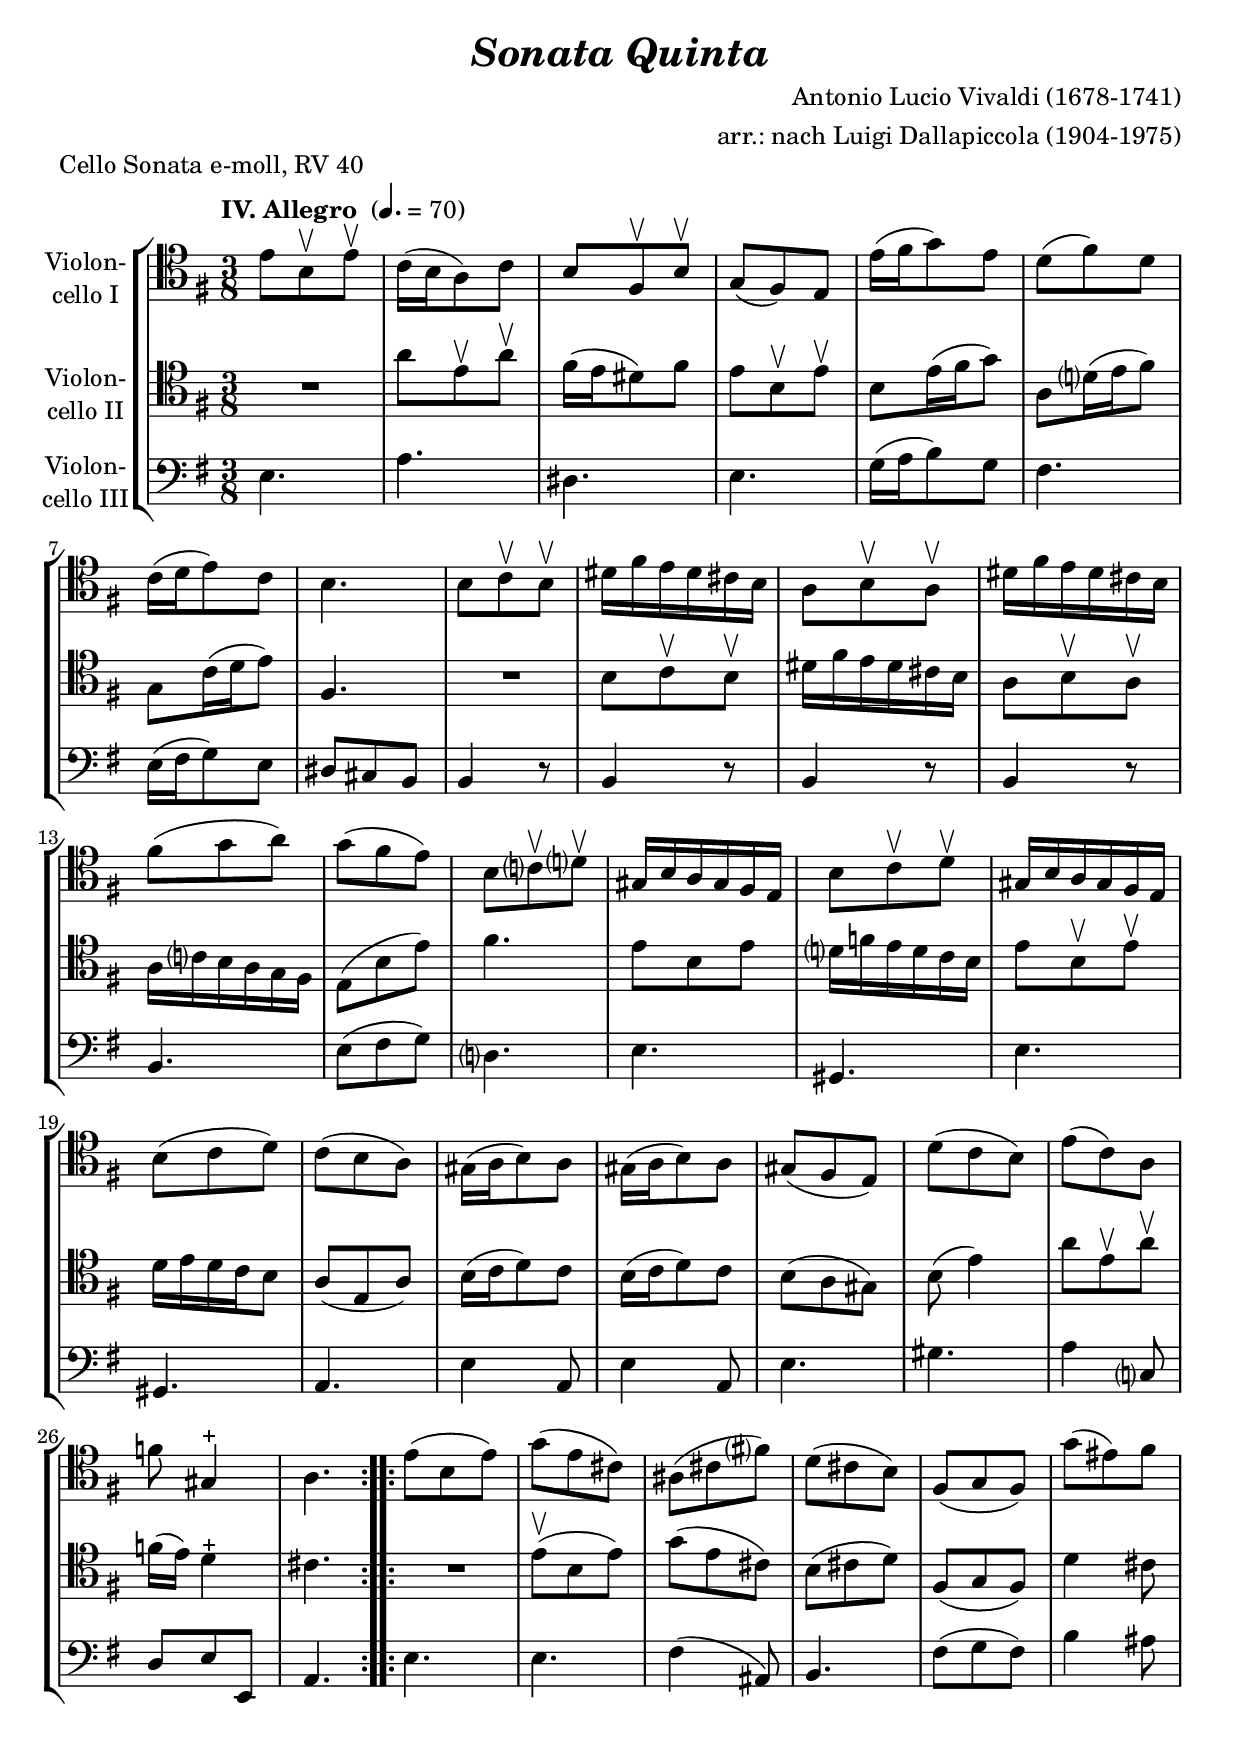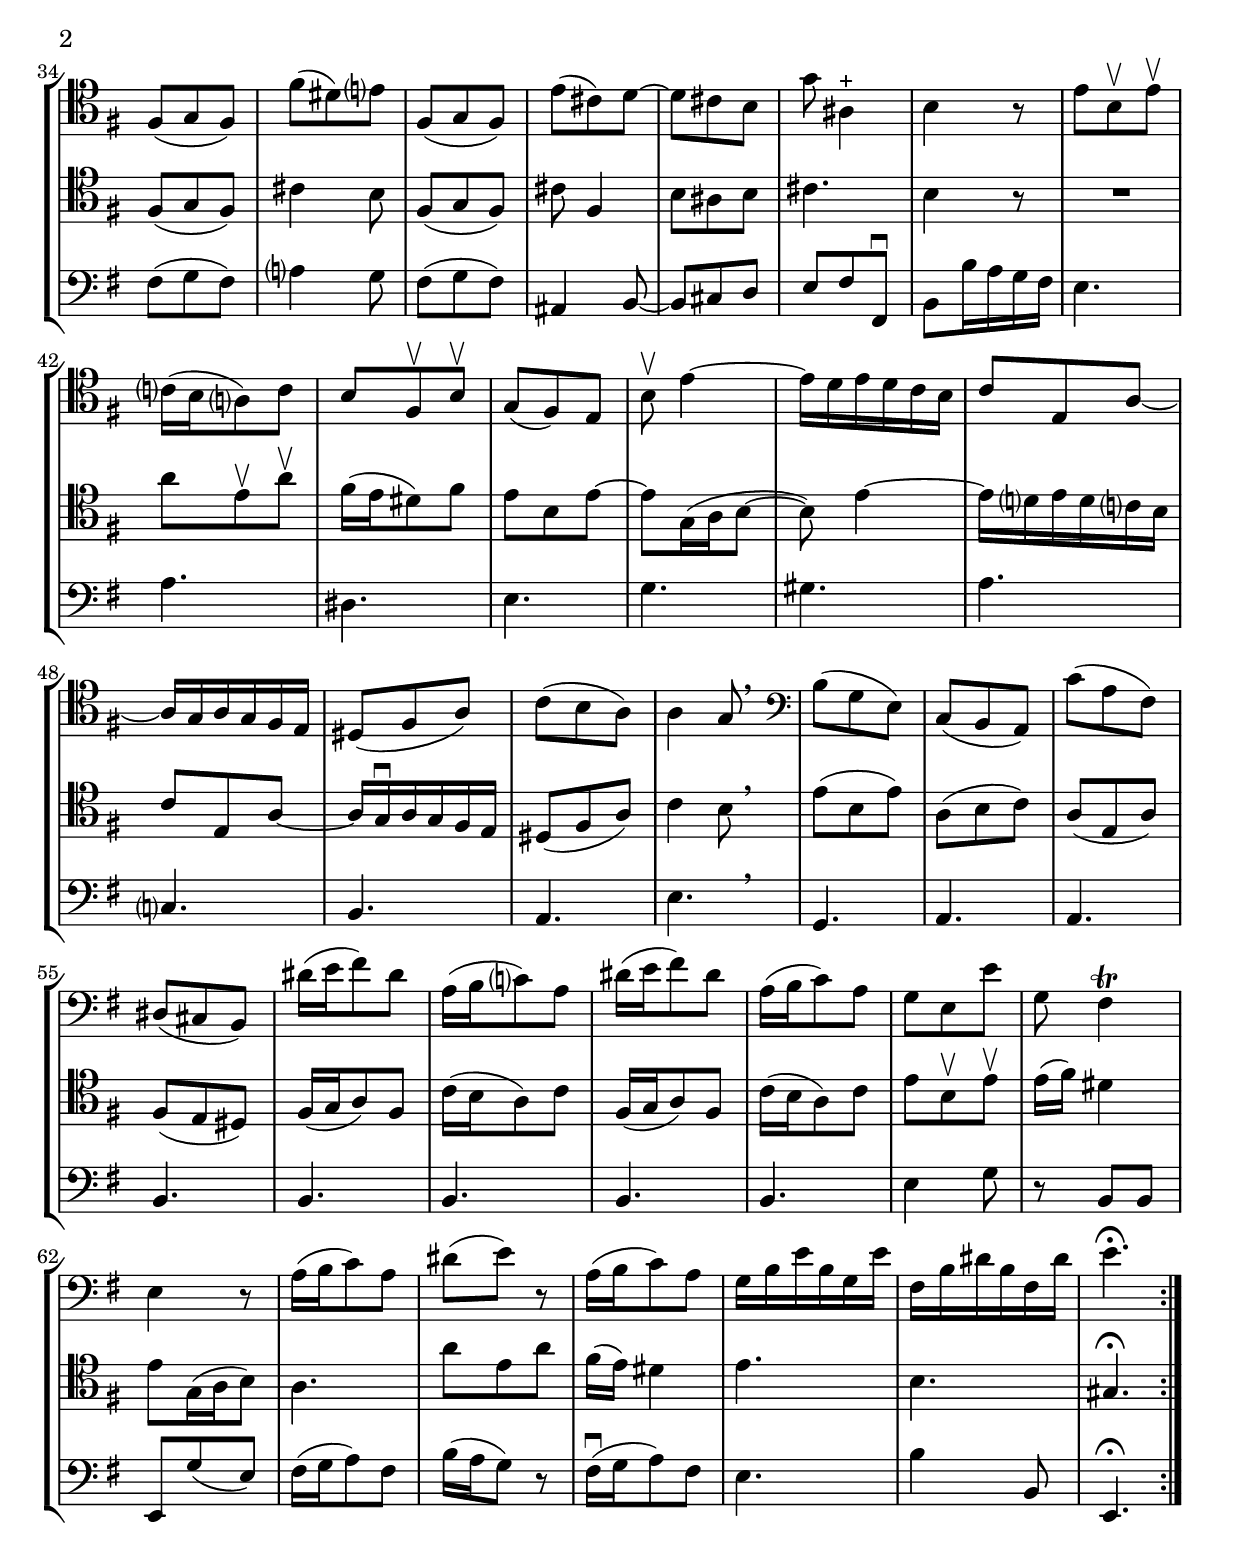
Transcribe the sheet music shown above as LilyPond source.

\version "2.18.2"
\include "deutsch.ly"
  
#(set-global-staff-size 21.6)

\header {
  title     = \markup \bold \italic "Sonata Quinta"
  composer  = "Antonio Lucio Vivaldi (1678-1741)"
  arranger  = "arr.: nach Luigi Dallapiccola (1904-1975)"
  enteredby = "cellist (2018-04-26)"
  piece     = "Cello Sonata e-moll, RV 40"
}

voiceconsts = {
  \key e \minor
  \time 3/8
  \clef "tenor"
%  \numericTimeSignature
  \compressFullBarRests
  % Set default beaming for all staves
% \set Timing.beamExceptions = #'()
% \set Timing.baseMoment     = #(ly:make-moment 1 4)
% \set Timing.beatStructure  = #'(1 1 1)
  \tempo "IV. Allegro " 4.=70
}

micl = "clarinet"
mifl = "flute"
miob = "oboe"
mifh = "french horn"
misx = "tenor sax"
mist = "string ensemble 1"
miba = "cello"

va = \relative c' {
  \voiceconsts


  \repeat volta 2 {
    e8 h\upbow e\upbow
    c16( h a8) c
    h fis\upbow h\upbow
    g( fis) e
    e'16( fis g8) e
    d( fis) d

    c16( d e8) c
    h4.
    h8 c\upbow h\upbow
    dis16 fis e dis cis h
    a8 h\upbow a\upbow
    dis16 fis e dis cis h
    fis'8( g a)

    g( fis e)
    h c?\upbow d?\upbow
    gis,16 h a gis fis e
    h'8 c\upbow d\upbow
    gis,16 h a gis fis e
    h'8( c d)
    c( h a)

    gis16( a h8) a
    gis16( a h8) a
    gis( fis e)
    d'( c h)
    e( c) a
    f' gis,4-+
    a4.
  }

  \repeat volta 2 {
    e'8( h e)
    g( e cis)
    ais( cis fis?)
    d( cis h)
    fis( g fis)
    g'( eis) fis
    fis,( g fis)

    fis'( dis) e?
    fis,( g fis)
    e'( cis) d~
    d cis h
    g' ais,4-+
    h r8
    e h\upbow e\upbow

    c?16( h a?8) c
    h fis\upbow h\upbow
    g( fis) e
    h'\upbow e4~
    e16 d e d c h
    c8 e, a~
    a16 g a g fis e

    dis8( fis a)
    c( h a)
    a4 g8 \breathe \clef "bass"
    h( g e)
    c( h a)
    c'( a fis)
    dis( cis h)

    dis'16( e fis8) dis
    a16( h c?8) a
    dis16( e fis8) dis
    a16( h c8) a
    g e e'
    g, fis4\trill
    e r8

    a16( h c8) a
    dis( e) r
    a,16( h c8) a
    g16 h e h g e'
    fis, h dis h fis dis'
    e4.\fermata
  }
}

vb = \relative c'' {
  \voiceconsts

  \repeat volta 2 {
    R4.
    a8 e\upbow a\upbow
    fis16( e dis8) fis
    e h\upbow e\upbow
    h e16( fis g8)
    a, d?16( e fis8)

    g, c16( d e8)
    fis,4.
    R
    h8 c\upbow h\upbow
    dis16 fis e dis cis h
    a8 h\upbow a\upbow
    a16 c? h a g fis

    e8( h' e)
    fis4.
    e8 h e
    d?16 f e d c h
    e8 h\upbow e\upbow
    d16 e d c h8
    a( e a)

    h16( c d8) c
    h16( c d8) c
    h( a gis)
    h( e4)
    a8 e\upbow a\upbow
    f16( e) d4-+
    cis4.
  }

  \repeat volta 2 {
    R
    e8(\upbow h e)
    g( e cis)
    h( cis d)
    fis,( g fis)
    d'4 cis8
    fis,( g fis)

    cis'4 h8
    fis( g fis)
    cis' fis,4
    h8 ais h
    cis4.
    h4 r8
    R4.

    a'8 e\upbow a\upbow
    fis16( e dis8) fis
    e h e~
    e g,16( a h8~
    h) e4~
    e16 d? e d c? h
    c8 e, a~

    a16 g\downbow a g fis e
    dis8( fis a)
    c4 h8 \breathe
    e( h e)
    a,( h c)
    a( e a)
    fis( e dis)

    fis16( g a8) fis
    c'16( h a8) c
    fis,16( g a8) fis
    c'16( h a8) c
    e h\upbow e\upbow
    e16( fis) dis4
    e8 g,16( a h8)

    a4.
    a'8 e a
    fis16( e) dis4
    e4.
    h
    gis\fermata
  }
}

vc = \relative c {
  \voiceconsts
  \clef "bass"

  \repeat volta 2 {
    e4.
    a
    dis,
    e
    g16( a h8) g
    fis4.

    e16( fis g8) e
    dis cis h
    h4 r8
    h4 r8
    h4 r8
    h4 r8
    h4.

    e8( fis g)
    d?4.
    e
    gis,
    e'
    gis,
    a

    e'4 a,8
    e'4 a,8
    e'4.
    gis
    a4 c,?8
    d e e,
    a4.
  }

  \repeat volta 2 {
    e'
    e
    fis4( ais,8)
    h4.
    fis'8( g fis)
    h4 ais8
    fis( g fis)

    a?4 g8
    fis( g fis)
    ais,4 h8~
    h cis d
    e fis fis,\downbow
    h h'16 a g fis
    e4.

    a
    dis,
    e
    g
    gis
    a
    c,?

    h
    a
    e' \breathe
    g,
    a
    a
    h

    h
    h
    h
    h
    e4 g8
    r h, h
    e, g'( e)

    fis16( g a8) fis
    h16( a g8) r
    fis16(\downbow g a8) fis
    e4.
    h'4 h,8
    e,4.\fermata
  }
}


music = \new StaffGroup <<

      \new Staff {
	\set Staff.midiInstrument = \miba
	\set Staff.instrumentName = \markup \center-column { "Violon-" "cello I" }
	\transpose e e { \va }
      }

      \new Staff {
	\set Staff.midiInstrument = \miba
	\set Staff.instrumentName = \markup \center-column { "Violon-" "cello II" }
	\transpose e e { \vb }
      }

      \new Staff {
	\set Staff.midiInstrument = \miba
	\set Staff.instrumentName = \markup \center-column { "Violon-" "cello III" }
	\transpose e e { \vc }
      }
>>

\book {
  \score {
    \music
    \layout {}
  }

  \score {
    \unfoldRepeats \music

    \midi {
      \context {
        \Score
      }
    }
  }
}
